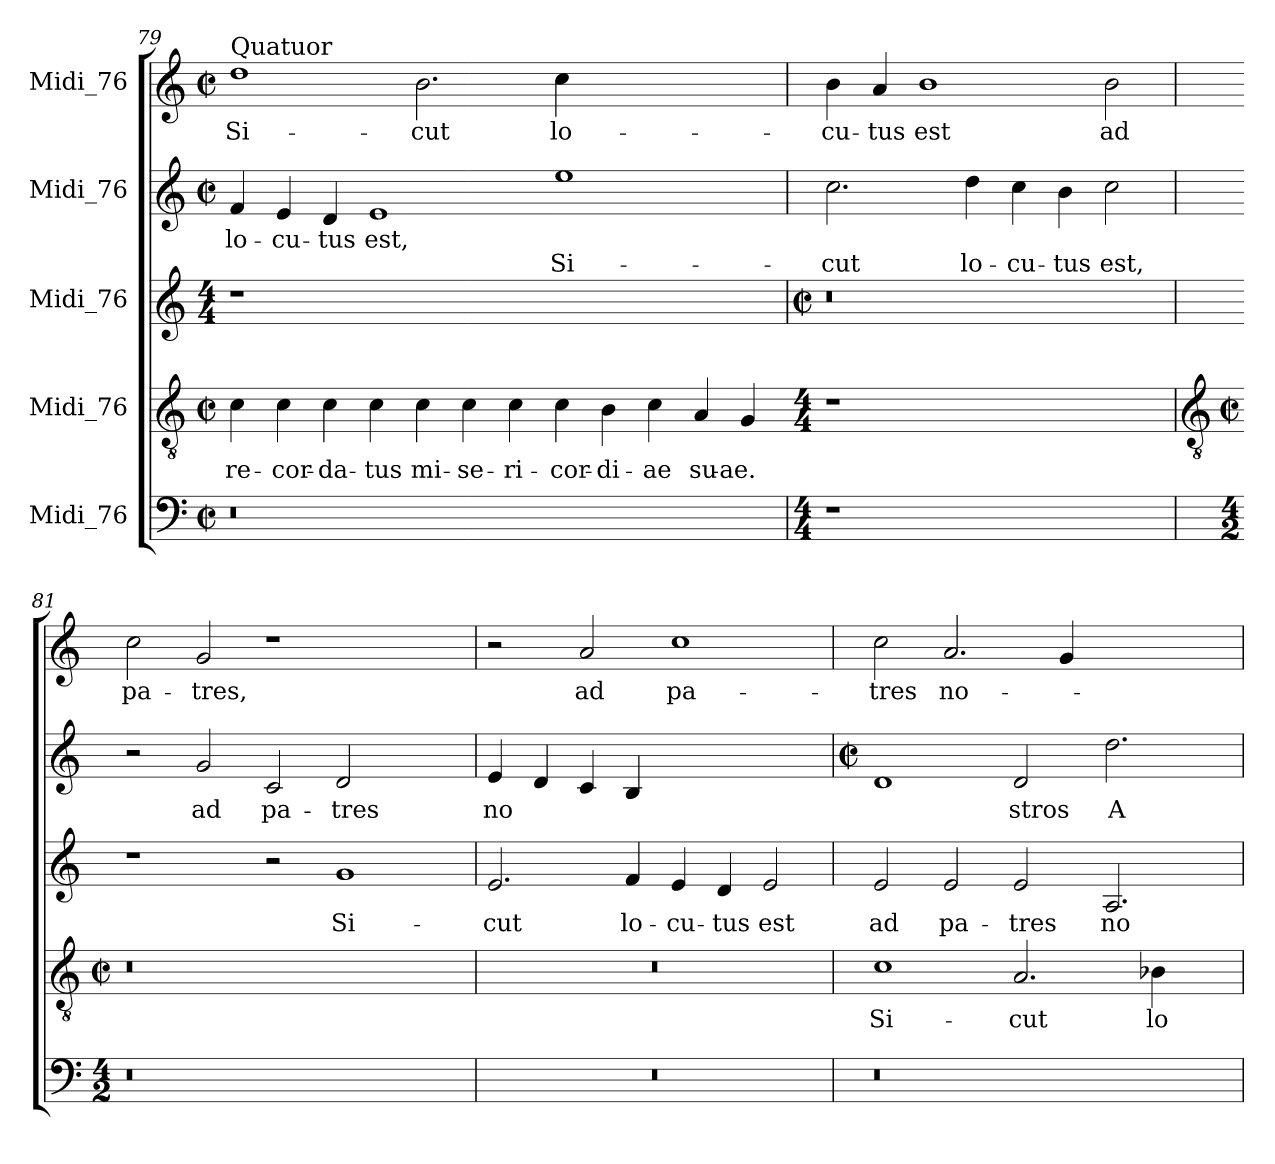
**kern	**kern	**text	**kern	**text	**kern	**text	**text	**kern	**text
*part5	*part4	*part4	*part3	*part3	*part2	*part2	*part2	*part1	*part1
*staff5	*staff4	*staff4	*staff3	*staff3	*staff2	*staff2	*staff2	*staff1	*staff1
*I"Midi_76	*I"Midi_76	*	*I"Midi_76	*	*I"Midi_76	*	*	*I"Midi_76	*
!!LO:LB:g=z
*clefF4	*clefGv2	*	*clefG2	*	*clefG2	*	*	*clefG2	*
*k[]	*k[]	*	*k[]	*	*k[]	*	*	*k[]	*
*C:	*C:	*	*C:	*	*C:	*	*	*C:	*
*M4/2	*M4/2	*	*M4/4	*	*M4/2	*	*	*M4/2	*
*met(c|)	*met(c|)	*	*	*	*met(c|)	*	*	*met(c|)	*
=79	=79	=79	=79	=79	=79	=79	=79	=79	=79
!	!	!	!	!	!	!	!	!LO:TX:a:t=Quatuor	!
!	!	!LO:LY:b	!	!	!	!LO:LY:b	!	!	!LO:LY:b
0.r	4c	re-	1r	.	4f	lo-	.	1dd	Si-
!	!	!LO:LY:b	!	!	!	!LO:LY:b	!	!	!
.	4c	-cor-	.	.	4e	-cu-	.	.	.
!	!	!LO:LY:b	!	!	!	!LO:LY:b	!	!	!
.	4c	-da-	.	.	4d	-tus	.	.	.
!	!	!LO:LY:b	!	!	!	!LO:LY:b	!	!	!
.	4c	-tus	.	.	1e	est,	.	.	.
!	!	!LO:LY:b	!	!	!	!	!	!	!LO:LY:b
.	4c	mi-	0ryy	.	.	.	.	2.b	-cut
!	!	!LO:LY:b	!	!	!	!	!	!	!
.	4c	-se-	.	.	.	.	.	.	.
!	!	!LO:LY:b	!	!	!	!	!	!	!
.	4c	-ri-	.	.	.	.	.	.	.
!	!	!LO:LY:b	!	!	!	!	!LO:LY:b	!	!LO:LY:b
.	4c	-cor-	.	.	1ee	.	Si-	4cc	lo-
!	!	!LO:LY:b	!	!	!	!	!	!	!
.	4B	-di-	.	.	.	.	.	1ryy	.
!	!	!LO:LY:b	!	!	!	!	!	!	!
.	4c	-ae	.	.	.	.	.	.	.
!	!	!LO:LY:b	!	!	!	!	!	!	!
.	4A	su-	.	.	.	.	.	.	.
!	!	!LO:LY:b	!	!	!	!	!	!	!
.	4G	-ae.	.	.	4ryy	.	.	.	.
!!LO:LB:g=z
=80	=80-	=80	=80	=80	=80	=80	=80	=80	=80
*M4/4	*M4/4	*	*M4/2	*	*	*	*	*	*
*	*	*	*met(c|)	*	*	*	*	*	*
!	!	!	!	!	!	!	!LO:LY:b	!	!LO:LY:b
1r	1r	.	0r	.	2.cc	.	-cut	4b	-cu-
!	!	!	!	!	!	!	!	!	!LO:LY:b
.	.	.	.	.	.	.	.	4a	-tus
!	!	!	!	!	!	!	!	!	!LO:LY:b
.	.	.	.	.	.	.	.	1b	est
!	!	!	!	!	!	!	!LO:LY:b	!	!
.	.	.	.	.	4dd	.	lo-	.	.
!	!	!	!	!	!	!	!LO:LY:b	!	!
1ryy	1ryy	.	.	.	4cc	.	-cu-	.	.
!	!	!	!	!	!	!	!LO:LY:b	!	!
.	.	.	.	.	4b	.	-tus	.	.
!	!	!	!	!	!	!	!LO:LY:b	!	!LO:LY:b
.	.	.	.	.	2cc	.	est,	2b	ad
!!LO:LB:g=z
=81	=81	=81	=81	=81	=81	=81	=81	=81	=81
*	*clefGv2	*	*	*	*	*	*	*	*
*M4/2	*M4/2	*	*	*	*	*	*	*	*
*	*met(c|)	*	*	*	*	*	*	*	*
!	!	!	!	!	!	!	!	!	!LO:LY:b
0r	0r	.	1r	.	2r	.	.	2cc	pa-
!	!	!	!	!	!	!LO:LY:b	!	!	!LO:LY:b
.	.	.	.	.	2g	ad	.	2g	-tres,
!	!	!	!	!	!	!LO:LY:b	!	!	!
.	.	.	2r	.	2c	pa-	.	1r	.
!	!	!	!	!LO:LY:b	!	!LO:LY:b	!	!	!
.	.	.	1g	Si-	2d	-tres	.	.	.
2ryy	2ryy	.	.	.	2ryy	.	.	2ryy	.
=82	=82	=82	=82	=82	=82	=82	=82	=82	=82
!	!	!	!	!LO:LY:b	!	!LO:LY:b	!	!	!
0r	0r	.	2.e	-cut	4e	no	.	2r	.
.	.	.	.	.	4d	.	.	.	.
!	!	!	!	!	!	!	!	!	!LO:LY:b
.	.	.	.	.	4c	.	.	2a	ad
!	!	!	!	!LO:LY:b	!	!	!	!	!
.	.	.	4f	lo-	4B	.	.	.	.
!	!	!	!	!LO:LY:b	!	!	!	!	!LO:LY:b
.	.	.	4e	-cu-	1ryy	.	.	1cc	pa-
!	!	!	!	!LO:LY:b	!	!	!	!	!
.	.	.	4d	-tus	.	.	.	.	.
!	!	!	!	!LO:LY:b	!	!	!	!	!
.	.	.	2e	est	.	.	.	.	.
!!LO:LB:g=z
=83	=83	=83	=83	=83	=83	=83	=83	=83	=83
*	*	*	*	*	*M4/2	*	*	*	*
*	*	*	*	*	*met(c|)	*	*	*	*
!	!	!LO:LY:b	!	!LO:LY:b	!	!	!	!	!LO:LY:b
0r	1c	Si-	2e	ad	1d	.	.	2cc	-tres
!	!	!	!	!LO:LY:b	!	!	!	!	!LO:LY:b
.	.	.	2e	pa-	.	.	.	2.a	no-
!	!	!LO:LY:b	!	!LO:LY:b	!	!LO:LY:b	!	!	!
.	2.A	-cut	2e	-tres	2d	stros	.	.	.
.	.	.	.	.	.	.	.	4g	.
!	!	!	!	!LO:LY:b	!	!LO:LY:b	!	!	!
.	.	.	2.A	no-	2.dd	A-	.	[2gyy	.
!	!	!LO:LY:b	!	!	!	!	!	!	!
.	4B-X	lo-	.	.	.	.	.	.	.
4ryy	4ryy	.	.	.	.	.	.	4ryy	.
=	=	=	=	=	=	=	=	=	=
*-	*-	*-	*-	*-	*-	*-	*-	*-	*-
